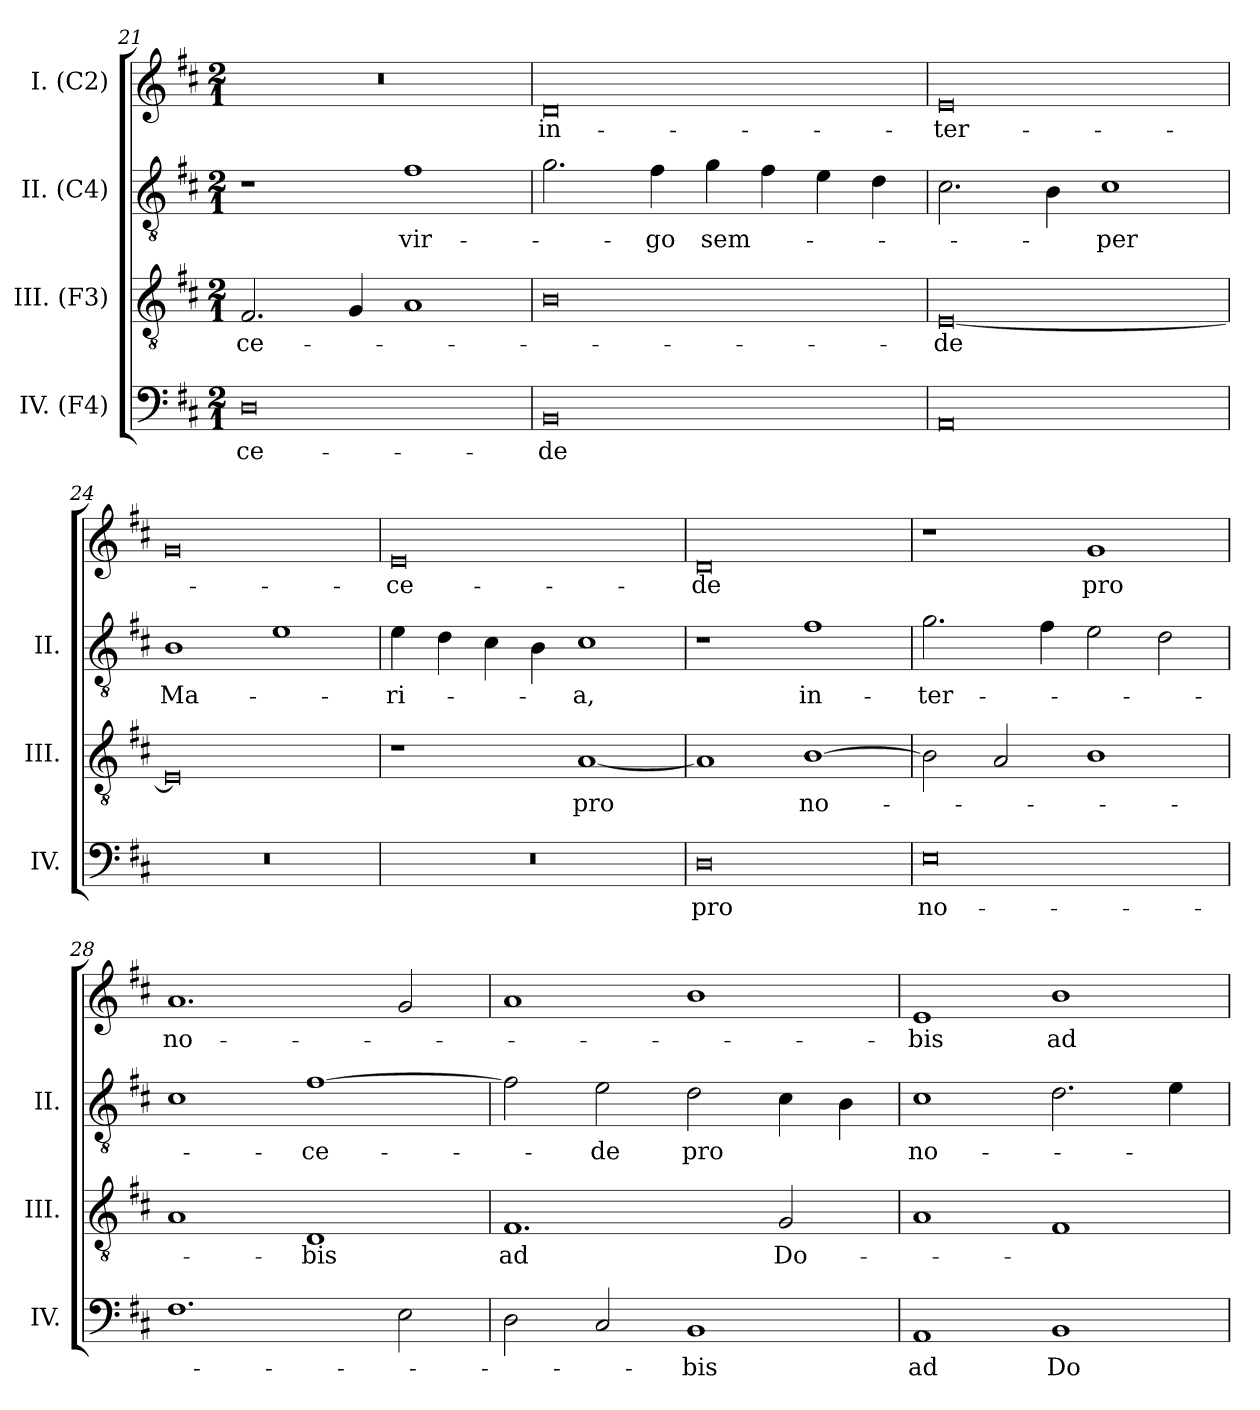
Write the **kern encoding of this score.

**kern	**text	**kern	**text	**kern	**text	**kern	**text
*part4	*part4	*part3	*part3	*part2	*part2	*part1	*part1
*staff4	*staff4	*staff3	*staff3	*staff2	*staff2	*staff1	*staff1
*I"IV. (F4)	*	*I"III. (F3)	*	*I"II. (C4)	*	*I"I. (C2)	*
*I'IV.	*	*I'III.	*	*I'II.	*	*	*
!!LO:LB:g=z
*clefF4	*	*clefGv2	*	*clefGv2	*	*clefG2	*
*	*	*ITrd7c12	*	*ITrd7c12	*	*	*
*k[f#c#]	*	*k[f#c#]	*	*k[f#c#]	*	*k[f#c#]	*
*D:	*	*D:	*	*D:	*	*D:	*
*M2/1	*	*M2/1	*	*M2/1	*	*M2/1	*
=21	=21	=21	=21	=21	=21	=21	=21
!	!LO:LY:b:color=#000000	!	!	!	!	!	!
!	!	!	!LO:LY:b:color=#000000	!	!	!LO:N:vis=1	!
0Di	-ce-	2.FF#i/	-ce-	1r	.	0r	.
.	.	4GGi/	.	.	.	.	.
!	!	!	!	!	!LO:LY:b:color=#000000	!	!
.	.	1AAi	.	1F#i	vir-	.	.
=22	=22	=22	=22	=22	=22	=22	=22
!	!LO:LY:b:color=#000000	!	!	!	!	!	!
!	!	!	!	!	!	!	!LO:LY:b:color=#000000
0BBi	-de	0BBi	.	2.Gi\	.	0di	in-
!	!	!	!	!	!LO:LY:b:color=#000000	!	!
.	.	.	.	4F#i\	-go	.	.
!	!	!	!	!	!LO:LY:b:color=#000000	!	!
.	.	.	.	4Gi\	sem-	.	.
.	.	.	.	4F#i\	.	.	.
.	.	.	.	4Ei\	.	.	.
.	.	.	.	4Di\	.	.	.
=23	=23	=23	=23	=23	=23	=23	=23
!	!	!	!LO:LY:b:color=#000000	!	!	!	!
!	!	!	!	!	!	!	!LO:LY:b:color=#000000
0AAi	.	[0EEi	-de	2.C#i\	.	0ei	-ter-
.	.	.	.	4BBi\	.	.	.
!	!	!	!	!	!LO:LY:b:color=#000000	!	!
.	.	.	.	1C#i	-per	.	.
=24	=24	=24	=24	=24	=24	=24	=24
!LO:N:vis=1	!	!	!	!	!	!	!
!	!	!	!	!	!LO:LY:b:color=#000000	!	!
0r	.	0EEi]	.	1BBi	Ma-	0gi	.
.	.	.	.	1Ei	.	.	.
=25	=25	=25	=25	=25	=25	=25	=25
!LO:N:vis=1	!	!	!	!	!	!	!
!	!	!	!	!	!LO:LY:b:color=#000000	!	!
!	!	!	!	!	!	!	!LO:LY:b:color=#000000
0r	.	1r	.	4Ei\	-ri-	0ei	-ce-
.	.	.	.	4Di\	.	.	.
.	.	.	.	4C#i\	.	.	.
.	.	.	.	4BBi\	.	.	.
!	!	!	!LO:LY:b:color=#000000	!	!	!	!
!	!	!	!	!	!LO:LY:b:color=#000000	!	!
.	.	[1AAi	pro	1C#i	-a,	.	.
=26	=26	=26	=26	=26	=26	=26	=26
!	!LO:LY:b:color=#000000	!	!	!	!	!	!
!	!	!	!	!	!	!	!LO:LY:b:color=#000000
0Di	pro	1AAi]	.	1r	.	0di	-de
!	!	!	!LO:LY:b:color=#000000	!	!	!	!
!	!	!	!	!	!LO:LY:b:color=#000000	!	!
.	.	[1BBi	no-	1F#i	in-	.	.
!!LO:PB:g=z
=27	=27	=27	=27	=27	=27	=27	=27
!	!LO:LY:b:color=#000000	!	!	!	!	!	!
!	!	!	!	!	!LO:LY:b:color=#000000	!	!
0Ei	no-	2BBi\]	.	2.Gi\	-ter-	1r	.
.	.	2AAi/	.	.	.	.	.
.	.	.	.	4F#i\	.	.	.
!	!	!	!	!	!	!	!LO:LY:b:color=#000000
.	.	1BBi	.	2Ei\	.	1gi	pro
.	.	.	.	2Di\	.	.	.
=28	=28	=28	=28	=28	=28	=28	=28
!	!	!	!	!	!	!	!LO:LY:b:color=#000000
1.F#i	.	1AAi	.	1C#i	.	1.ai	no-
!	!	!	!LO:LY:b:color=#000000	!	!	!	!
!	!	!	!	!	!LO:LY:b:color=#000000	!	!
.	.	1DDi	-bis	[1F#i	-ce-	.	.
2Ei\	.	.	.	.	.	2gi/	.
=29	=29	=29	=29	=29	=29	=29	=29
!	!	!	!LO:LY:b:color=#000000	!	!	!	!
2Di\	.	1.FF#i	ad	2F#i\]	.	1ai	.
!	!	!	!	!	!LO:LY:b:color=#000000	!	!
2C#i/	.	.	.	2Ei\	-de	.	.
!	!LO:LY:b:color=#000000	!	!	!	!	!	!
!	!	!	!	!	!LO:LY:b:color=#000000	!	!
1BBi	-bis	.	.	2Di\	pro	1bi	.
!	!	!	!LO:LY:b:color=#000000	!	!	!	!
.	.	2GGi/	Do-	4C#i\	.	.	.
.	.	.	.	4BBi\	.	.	.
=30	=30	=30	=30	=30	=30	=30	=30
!	!LO:LY:b:color=#000000	!	!	!	!	!	!
!	!	!	!	!	!LO:LY:b:color=#000000	!	!
!	!	!	!	!	!	!	!LO:LY:b:color=#000000
1AAi	ad	1AAi	.	1C#i	no-	1ei	-bis
!	!LO:LY:b:color=#000000	!	!	!	!	!	!
!	!	!	!	!	!	!	!LO:LY:b:color=#000000
1BBi	Do-	1FF#i	.	2.Di\	.	1bi	ad
.	.	.	.	4Ei\	.	.	.
=	=	=	=	=	=	=	=
*-	*-	*-	*-	*-	*-	*-	*-
